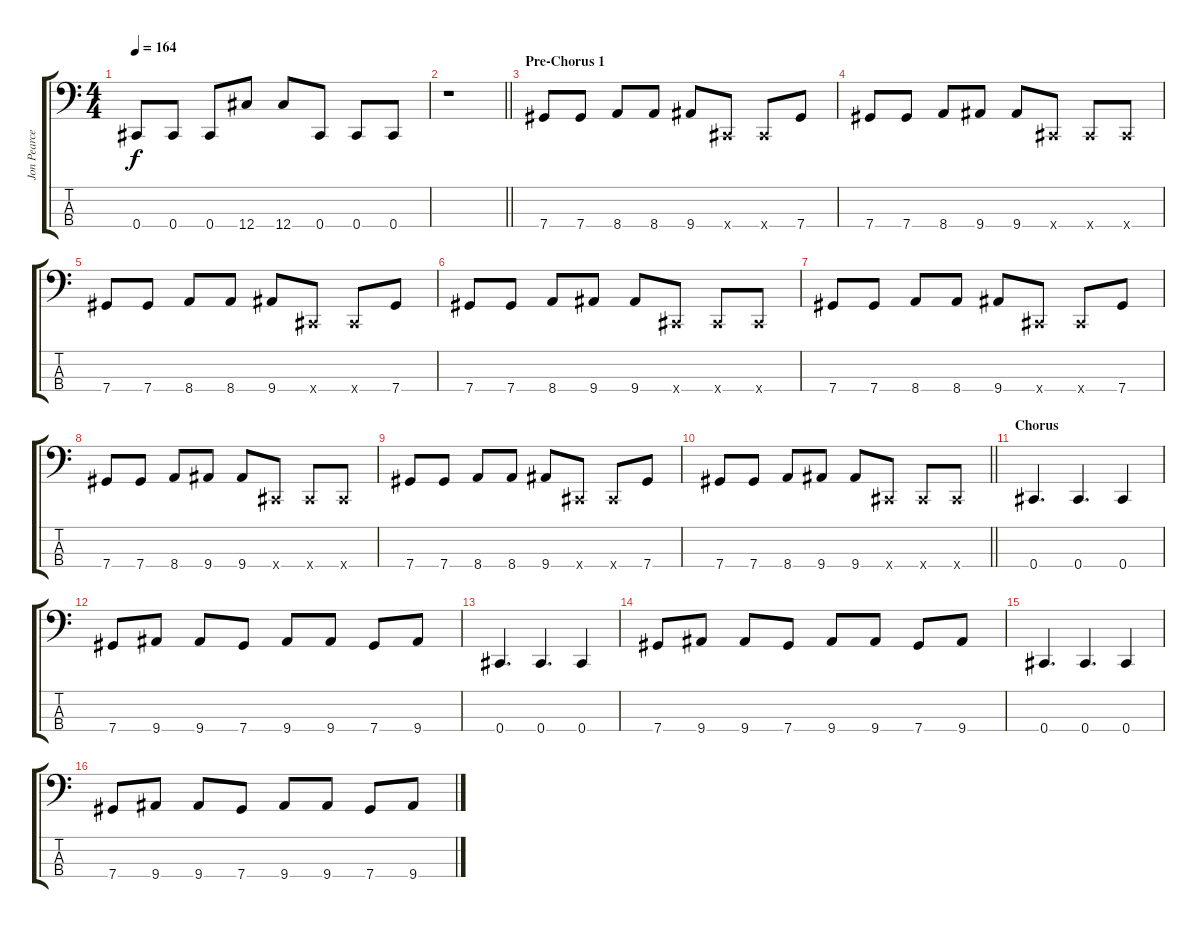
\track ("Jon Pearce" "Jon Pearce") {instrument electricbasspick}
\staff {score tabs}
\tuning (Gb2 Db2 Ab1 Db1) {hide}
\ts (4 4)
\tempo 164
\clef f4
\ks c
0.4.8{dy f} 0.4.8 0.4.8 12.4.8 12.4.8 0.4.8 0.4.8 0.4.8 |
\barLineRight lightlight
r.1 |
\section ("" "Pre-Chorus 1")
7.4.8 7.4.8 8.4.8 8.4.8 9.4.8 0.4{x}.8 0.4{x}.8 7.4.8 |
7.4.8 7.4.8 8.4.8 9.4.8 9.4.8 0.4{x}.8 0.4{x}.8 0.4{x}.8 |
7.4.8 7.4.8 8.4.8 8.4.8 9.4.8 0.4{x}.8 0.4{x}.8 7.4.8 |
7.4.8 7.4.8 8.4.8 9.4.8 9.4.8 0.4{x}.8 0.4{x}.8 0.4{x}.8 |
7.4.8 7.4.8 8.4.8 8.4.8 9.4.8 0.4{x}.8 0.4{x}.8 7.4.8 |
7.4.8 7.4.8 8.4.8 9.4.8 9.4.8 0.4{x}.8 0.4{x}.8 0.4{x}.8 |
7.4.8 7.4.8 8.4.8 8.4.8 9.4.8 0.4{x}.8 0.4{x}.8 7.4.8 |
\barLineRight lightlight
7.4.8 7.4.8 8.4.8 9.4.8 9.4.8 0.4{x}.8 0.4{x}.8 0.4{x}.8 |
\section ("" "Chorus")
0.4.4{d} 0.4.4{d} 0.4.4 |
7.4.8 9.4.8 9.4.8 7.4.8 9.4.8 9.4.8 7.4.8 9.4.8 |
0.4.4{d} 0.4.4{d} 0.4.4 |
7.4.8 9.4.8 9.4.8 7.4.8 9.4.8 9.4.8 7.4.8 9.4.8 |
0.4.4{d} 0.4.4{d} 0.4.4 |
7.4.8 9.4.8 9.4.8 7.4.8 9.4.8 9.4.8 7.4.8 9.4.8
